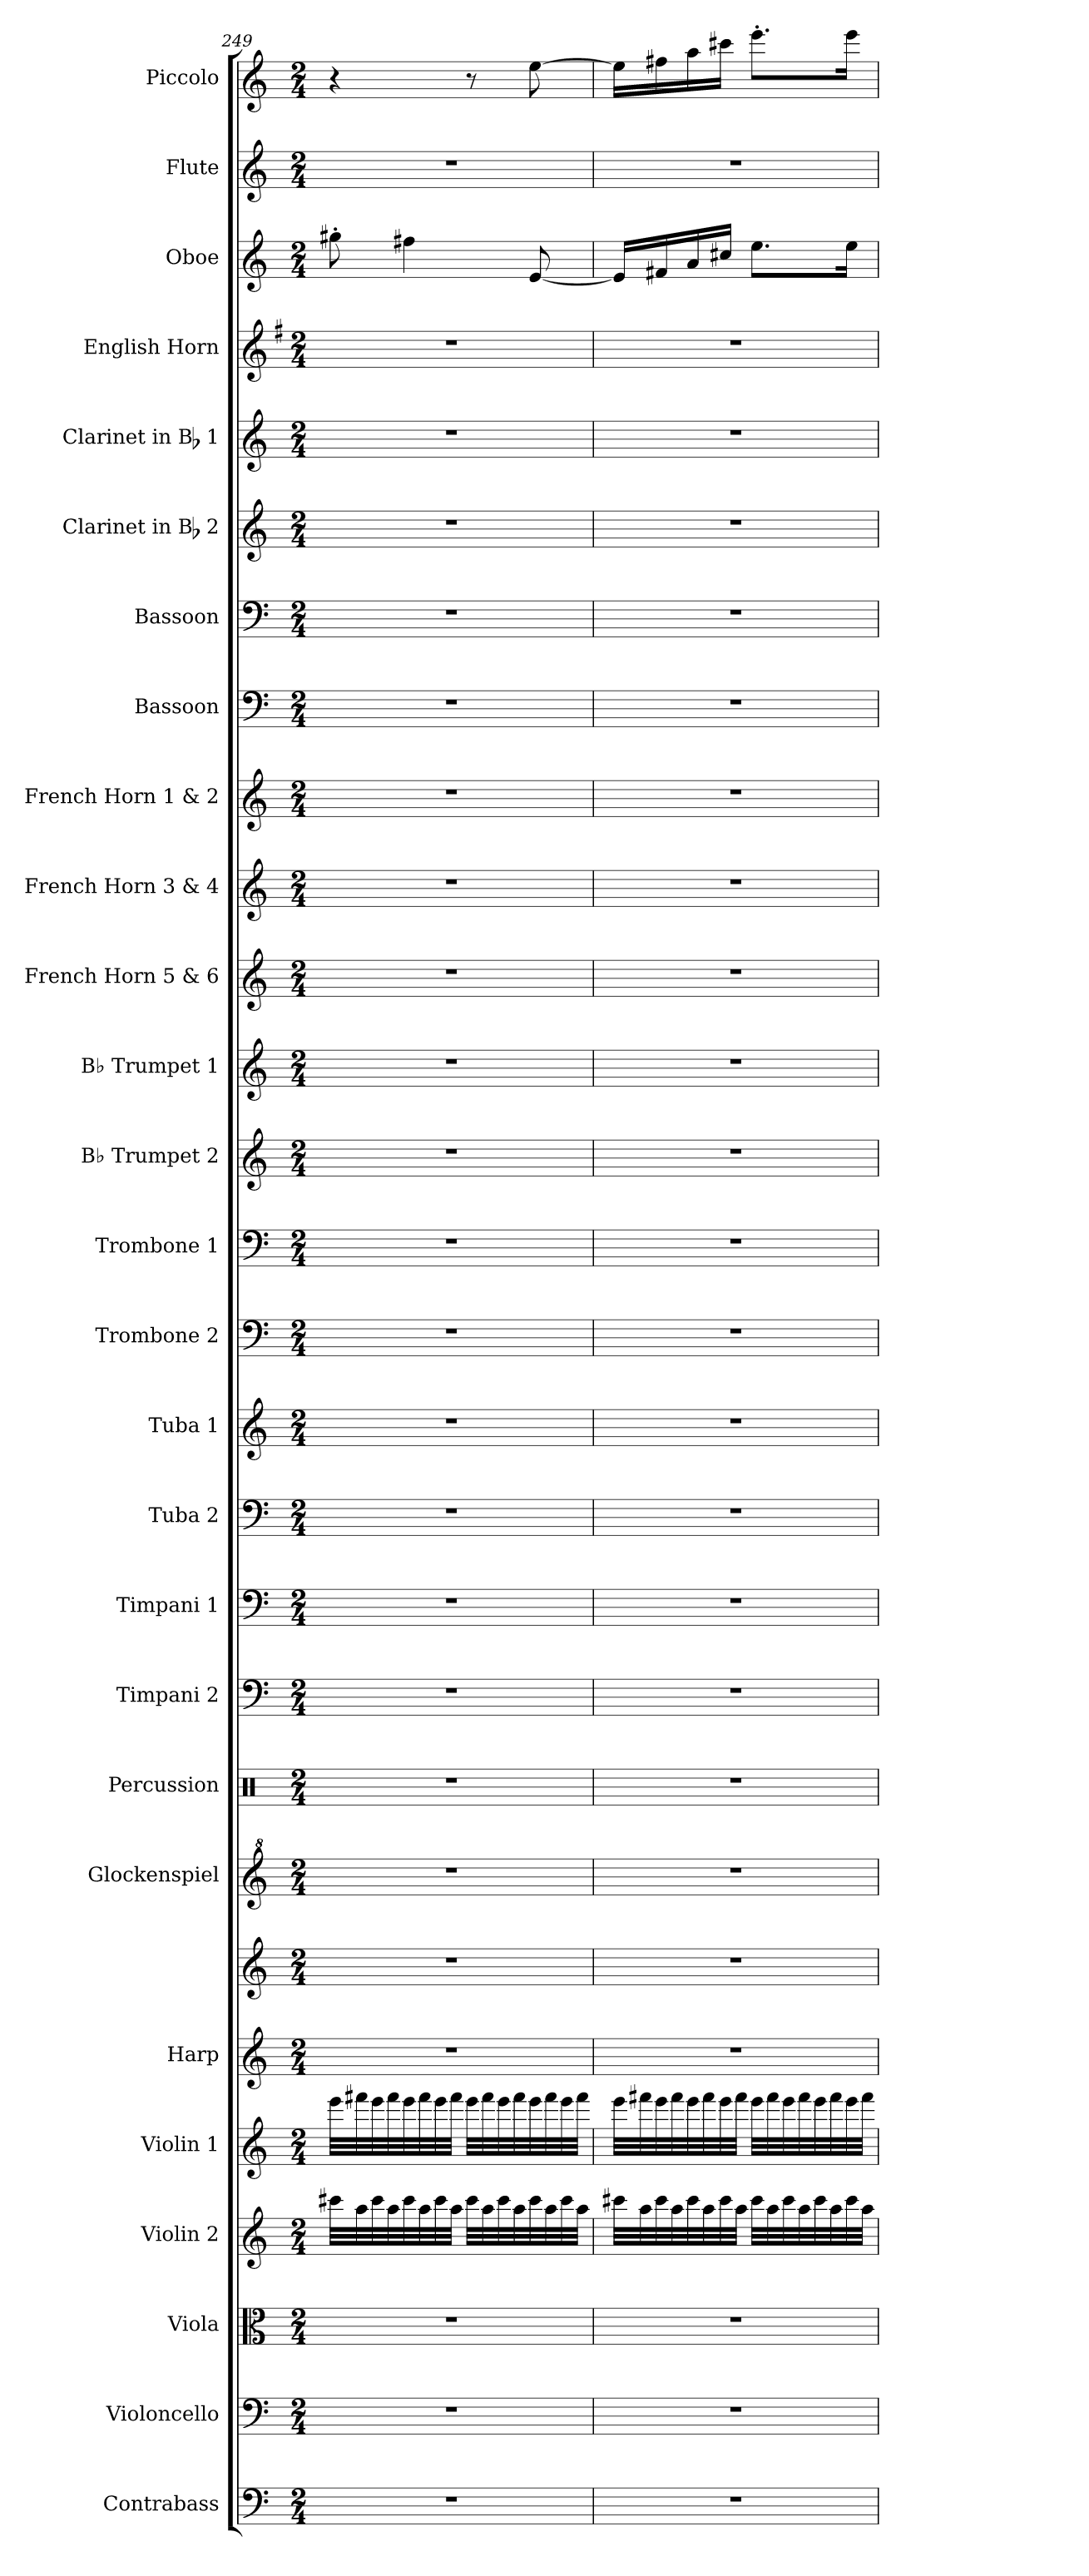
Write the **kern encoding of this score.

**kern	**kern	**kern	**kern	**kern	**kern	**kern	**kern	**kern	**kern	**kern	**kern	**kern	**kern	**kern	**kern	**kern	**kern	**kern	**kern	**kern	**kern	**kern	**kern	**kern	**kern	**kern	**kern
*part27	*part26	*part25	*part24	*part23	*part22	*part22	*part21	*part20	*part19	*part18	*part17	*part16	*part15	*part14	*part13	*part12	*part11	*part10	*part9	*part8	*part7	*part6	*part5	*part4	*part3	*part2	*part1
*staff28	*staff27	*staff26	*staff25	*staff24	*staff23	*staff22	*staff21	*staff20	*staff19	*staff18	*staff17	*staff16	*staff15	*staff14	*staff13	*staff12	*staff11	*staff10	*staff9	*staff8	*staff7	*staff6	*staff5	*staff4	*staff3	*staff2	*staff1
*I"Contrabass	*I"Violoncello	*I"Viola	*I"Violin 2	*I"Violin 1	*I"Harp	*	*I"Glockenspiel	*I"Percussion	*I"Timpani 2	*I"Timpani 1	*I"Tuba 2	*I"Tuba 1	*I"Trombone 2	*I"Trombone 1	*I"B♭ Trumpet 2	*I"B♭ Trumpet 1	*I"French Horn 5 &amp; 6	*I"French Horn 3 &amp; 4	*I"French Horn 1 &amp; 2	*I"Bassoon	*I"Bassoon	*I"Clarinet in Bb 2	*I"Clarinet in Bb 1	*I"English Horn	*I"Oboe	*I"Flute	*I"Piccolo
*I'Cbs.	*I'Vlc.	*I'Vla.	*I'Vln. 2	*I'Vln. 1	*I'Hrp.	*	*I'Glk.	*I'Perc.	*I'Timp. 2	*I'Timp. 1	*I'Tba. 2	*I'Tba. 1	*I'Tbn. 2	*I'Tbn. 1	*I'B♭ Tpt. 2	*I'B♭ Tpt. 1	*I'F Hn. 5 &amp; 6	*I'F Hn. 3 &amp; 4	*I'F Hn. 1 &amp; 2	*I'Bsn.	*I'Bsn.	*	*	*I'Eng Hn.	*I'Ob.	*I'Fl.	*I'Pic.
!!LO:PB:g=z
*clefF4	*clefF4	*clefC3	*clefG2	*clefG2	*clefG2	*clefG2	*clefG^2	*clefX	*clefF4	*clefF4	*clefF4	*clefG2	*clefF4	*clefF4	*clefG2	*clefG2	*clefG2	*clefG2	*clefG2	*clefF4	*clefF4	*clefG2	*clefG2	*clefG2	*clefG2	*clefG2	*clefG2
*	*	*	*	*	*	*	*	*	*	*	*	*	*	*	*ITrd1c2	*ITrd1c2	*ITrd4c7	*ITrd4c7	*ITrd4c7	*	*	*ITrd-5c-8	*ITrd-5c-8	*ITrd4c7	*	*	*
*k[]	*k[]	*k[]	*k[]	*k[]	*k[]	*k[]	*k[]	*k[]	*k[]	*k[]	*k[]	*k[]	*k[]	*k[]	*k[b-e-]	*k[b-e-]	*k[b-]	*k[b-]	*k[b-]	*k[]	*k[]	*k[b-e-a-d-]	*k[b-e-a-d-]	*k[]	*k[]	*k[]	*k[]
*M2/4	*M2/4	*M2/4	*M2/4	*M2/4	*M2/4	*M2/4	*M2/4	*M2/4	*M2/4	*M2/4	*M2/4	*M2/4	*M2/4	*M2/4	*M2/4	*M2/4	*M2/4	*M2/4	*M2/4	*M2/4	*M2/4	*M2/4	*M2/4	*M2/4	*M2/4	*M2/4	*M2/4
=249	=249	=249	=249	=249	=249	=249	=249	=249	=249	=249	=249	=249	=249	=249	=249	=249	=249	=249	=249	=249	=249	=249	=249	=249	=249	=249	=249
2r	2r	2r	32ccc#X\LLL	32eee\LLL	2r	2r	2r	2r	2r	2r	2r	2r	2r	2r	2r	2r	2r	2r	2r	2r	2r	2r	2r	2r	8gg#X'\	2r	4r
.	.	.	32aa\	32fff#X\	.	.	.	.	.	.	.	.	.	.	.	.	.	.	.	.	.	.	.	.	.	.	.
.	.	.	32ccc#\	32eee\	.	.	.	.	.	.	.	.	.	.	.	.	.	.	.	.	.	.	.	.	.	.	.
.	.	.	32aa\	32fff#\	.	.	.	.	.	.	.	.	.	.	.	.	.	.	.	.	.	.	.	.	.	.	.
.	.	.	32ccc#\	32eee\	.	.	.	.	.	.	.	.	.	.	.	.	.	.	.	.	.	.	.	.	4ff#X\	.	.
.	.	.	32aa\	32fff#\	.	.	.	.	.	.	.	.	.	.	.	.	.	.	.	.	.	.	.	.	.	.	.
.	.	.	32ccc#\	32eee\	.	.	.	.	.	.	.	.	.	.	.	.	.	.	.	.	.	.	.	.	.	.	.
.	.	.	32aa\JJJ	32fff#\JJJ	.	.	.	.	.	.	.	.	.	.	.	.	.	.	.	.	.	.	.	.	.	.	.
.	.	.	32ccc#\LLL	32eee\LLL	.	.	.	.	.	.	.	.	.	.	.	.	.	.	.	.	.	.	.	.	.	.	8r
.	.	.	32aa\	32fff#\	.	.	.	.	.	.	.	.	.	.	.	.	.	.	.	.	.	.	.	.	.	.	.
.	.	.	32ccc#\	32eee\	.	.	.	.	.	.	.	.	.	.	.	.	.	.	.	.	.	.	.	.	.	.	.
.	.	.	32aa\	32fff#\	.	.	.	.	.	.	.	.	.	.	.	.	.	.	.	.	.	.	.	.	.	.	.
.	.	.	32ccc#\	32eee\	.	.	.	.	.	.	.	.	.	.	.	.	.	.	.	.	.	.	.	.	[8e/	.	[8ee\
.	.	.	32aa\	32fff#\	.	.	.	.	.	.	.	.	.	.	.	.	.	.	.	.	.	.	.	.	.	.	.
.	.	.	32ccc#\	32eee\	.	.	.	.	.	.	.	.	.	.	.	.	.	.	.	.	.	.	.	.	.	.	.
.	.	.	32aa\JJJ	32fff#\JJJ	.	.	.	.	.	.	.	.	.	.	.	.	.	.	.	.	.	.	.	.	.	.	.
=250	=250	=250	=250	=250	=250	=250	=250	=250	=250	=250	=250	=250	=250	=250	=250	=250	=250	=250	=250	=250	=250	=250	=250	=250	=250	=250	=250
2r	2r	2r	32ccc#X\LLL	32eee\LLL	2r	2r	2r	2r	2r	2r	2r	2r	2r	2r	2r	2r	2r	2r	2r	2r	2r	2r	2r	2r	16e/LL]	2r	16ee\LL]
.	.	.	32aa\	32fff#X\	.	.	.	.	.	.	.	.	.	.	.	.	.	.	.	.	.	.	.	.	.	.	.
.	.	.	32ccc#\	32eee\	.	.	.	.	.	.	.	.	.	.	.	.	.	.	.	.	.	.	.	.	16f#X/	.	16ff#X\
.	.	.	32aa\	32fff#\	.	.	.	.	.	.	.	.	.	.	.	.	.	.	.	.	.	.	.	.	.	.	.
.	.	.	32ccc#\	32eee\	.	.	.	.	.	.	.	.	.	.	.	.	.	.	.	.	.	.	.	.	16a/	.	16aa\
.	.	.	32aa\	32fff#\	.	.	.	.	.	.	.	.	.	.	.	.	.	.	.	.	.	.	.	.	.	.	.
.	.	.	32ccc#\	32eee\	.	.	.	.	.	.	.	.	.	.	.	.	.	.	.	.	.	.	.	.	16cc#X/JJ	.	16ccc#X\JJ
.	.	.	32aa\JJJ	32fff#\JJJ	.	.	.	.	.	.	.	.	.	.	.	.	.	.	.	.	.	.	.	.	.	.	.
.	.	.	32ccc#\LLL	32eee\LLL	.	.	.	.	.	.	.	.	.	.	.	.	.	.	.	.	.	.	.	.	8.ee\L	.	8.eee'\L
.	.	.	32aa\	32fff#\	.	.	.	.	.	.	.	.	.	.	.	.	.	.	.	.	.	.	.	.	.	.	.
.	.	.	32ccc#\	32eee\	.	.	.	.	.	.	.	.	.	.	.	.	.	.	.	.	.	.	.	.	.	.	.
.	.	.	32aa\	32fff#\	.	.	.	.	.	.	.	.	.	.	.	.	.	.	.	.	.	.	.	.	.	.	.
.	.	.	32ccc#\	32eee\	.	.	.	.	.	.	.	.	.	.	.	.	.	.	.	.	.	.	.	.	.	.	.
.	.	.	32aa\	32fff#\	.	.	.	.	.	.	.	.	.	.	.	.	.	.	.	.	.	.	.	.	.	.	.
.	.	.	32ccc#\	32eee\	.	.	.	.	.	.	.	.	.	.	.	.	.	.	.	.	.	.	.	.	16ee\Jk	.	16eee\Jk
.	.	.	32aa\JJJ	32fff#\JJJ	.	.	.	.	.	.	.	.	.	.	.	.	.	.	.	.	.	.	.	.	.	.	.
=	=	=	=	=	=	=	=	=	=	=	=	=	=	=	=	=	=	=	=	=	=	=	=	=	=	=	=
*-	*-	*-	*-	*-	*-	*-	*-	*-	*-	*-	*-	*-	*-	*-	*-	*-	*-	*-	*-	*-	*-	*-	*-	*-	*-	*-	*-
